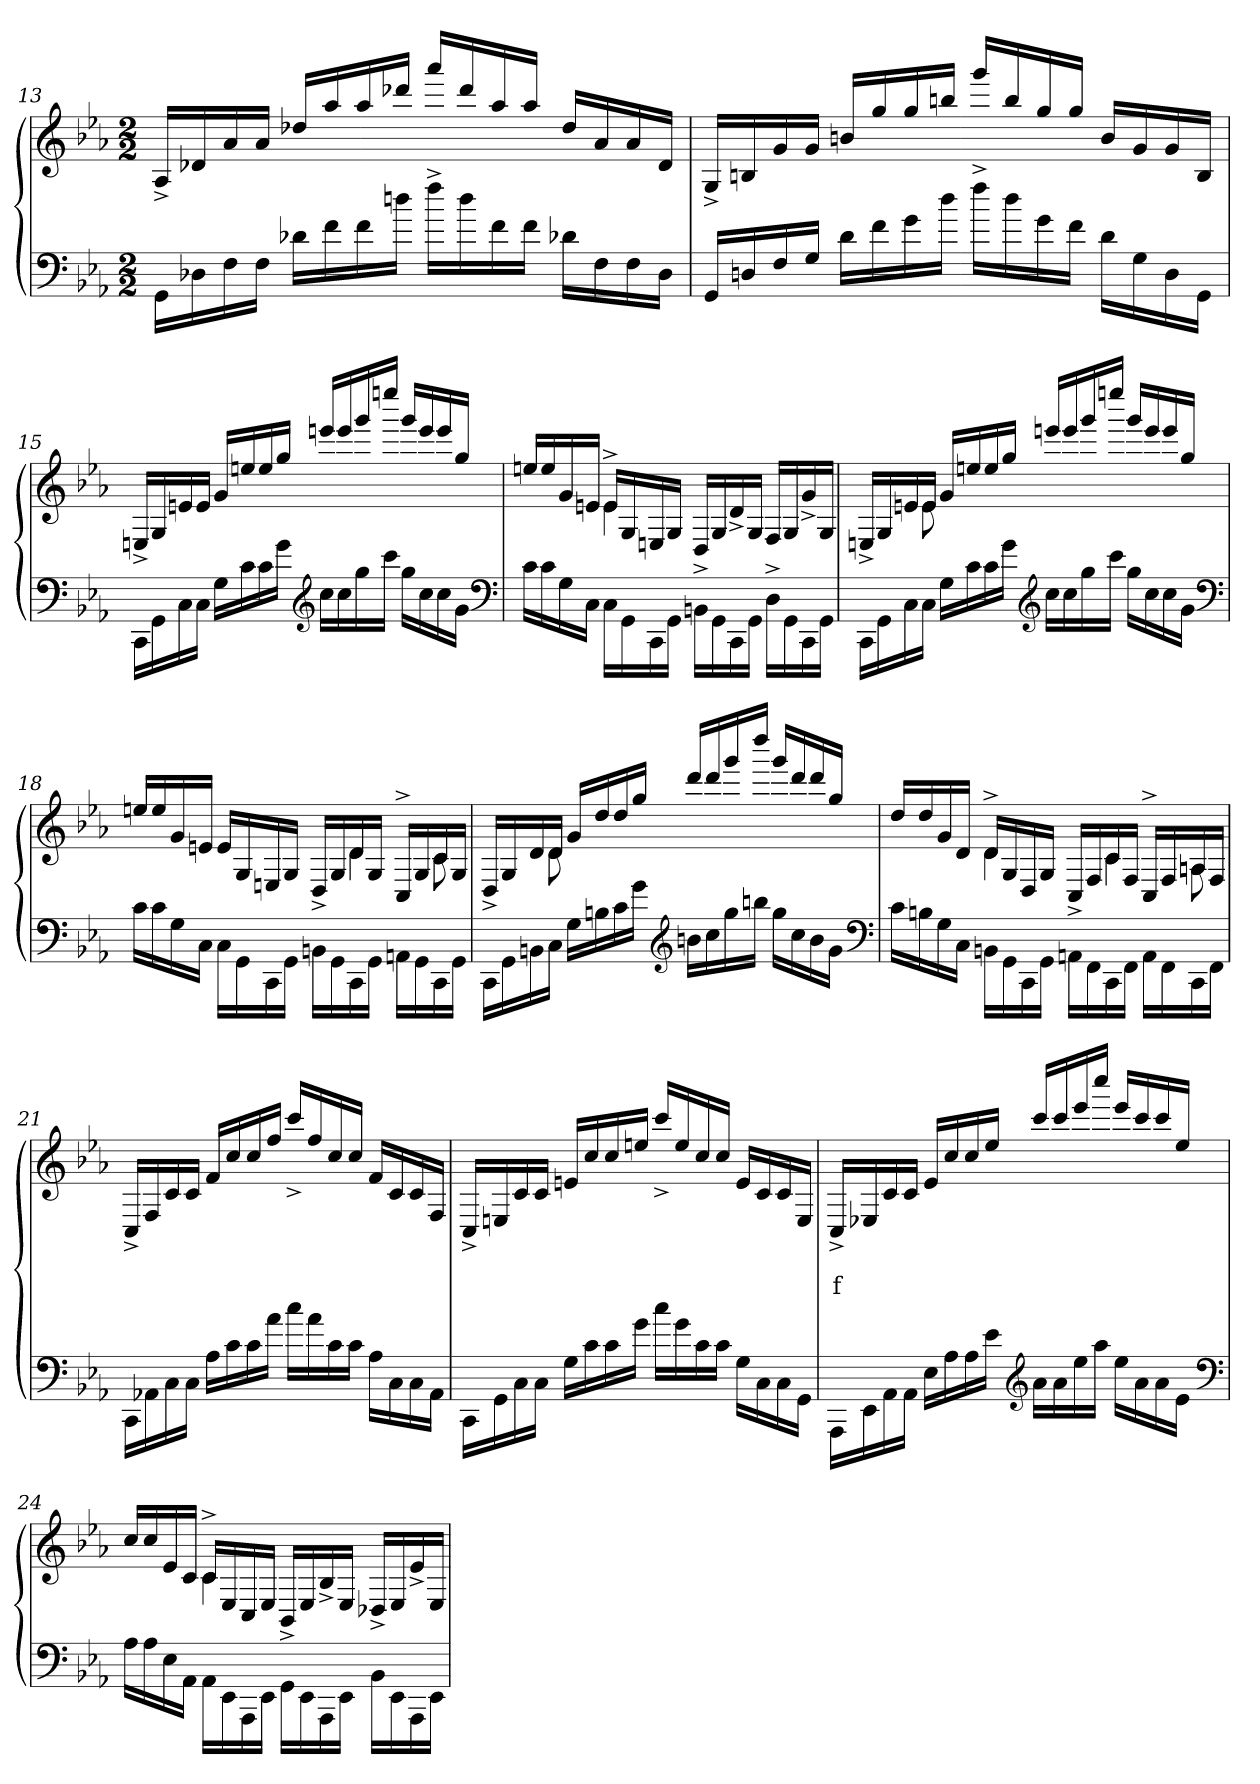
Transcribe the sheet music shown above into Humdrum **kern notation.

**kern	**kern	**text	**text
*part2	*part1	*part1	*part1
*staff2	*staff1	*staff1	*staff1
*clefF4	*clefG2	*	*
*k[b-e-a-]	*k[b-e-a-]	*	*
*M2/2	*M2/2	*	*
=13	=13	=13	=13
16GG\LL	16A-^>LL	.	.
16D-X	16d-X	.	.
16F	16a-	.	.
16FJJ	16a-JJ	.	.
16d-LL	16dd-/LL	.	.
16f	16aa-	.	.
16f	16aa-	.	.
16ddnJJ	16ddd-JJ	.	.
16ff^>LL	16aaa-/LL	.	.
16dd	16ddd-	.	.
16f	16aa-	.	.
16fJJ	16aa-JJ	.	.
16d-XLL	16dd-LL	.	.
16F	16a-	.	.
16F	16a-	.	.
16D-JJ	16d-JJ	.	.
=14	=14	=14	=14
16GGLL	16G^>LL	.	.
16Dn	16Bn	.	.
16F	16g	.	.
16GJJ	16gJJ	.	.
16dLL	16bn/LL	.	.
16f	16gg	.	.
16g	16gg	.	.
16ddJJ	16bbnJJ	.	.
16ffLL	16ggg^>/LL	.	.
16dd	16bb	.	.
16g	16gg	.	.
16fJJ	16ggJJ	.	.
16dLL	16bLL	.	.
16G	16g	.	.
16D	16g	.	.
16GGJJ	16BJJ	.	.
=15	=15	=15	=15
16CC\LL	16En^>LL	.	.
16GG	16G	.	.
16C	16en	.	.
16CJJ	16eJJ	.	.
16GLL	16g/LL	.	.
16c	16een	.	.
16c	16ee	.	.
16gJJ	16ggJJ	.	.
*clefG2	*	*	*
16ccLL	16eeen/LL	.	.
16cc	16eee	.	.
16gg	16ggg	.	.
16cccJJ	16eeeenJJ	.	.
16ggLL	16ggg/LL	.	.
16cc	16eee	.	.
16cc	16eee	.	.
16gJJ	16ggJJ	.	.
*clefF4	*	*	*
=16	=16	=16	=16
*	*^	*	*
16c\LL	16een/LL	4ryy	.	.
16c	16ee	.	.	.
16G	16g	.	.	.
16CJJ	16enJJ	.	.	.
16C\LL	16e^>/LL	4e	.	.
16GG	16G	.	.	.
16CC	16En	.	.	.
16GGJJ	16GJJ	.	.	.
16BBn^>\LL	16D/LL	2ryy	.	.
16GG	16G	.	.	.
16CC	16d^>	.	.	.
16GGJJ	16GJJ	.	.	.
16D^>\LL	16F/LL	.	.	.
16GG	16G	.	.	.
16CC	16g^>	.	.	.
16GGJJ	16GJJ	.	.	.
=17	=17	=17	=17	=17
16CC\LL	16En^>/LL	8.ryy	.	.
16GG	16G	.	.	.
16C	16en	.	.	.
16CJJ	16eJJ	8e	.	.
16G\LL	16g/LL	.	.	.
16c	16een	2ryy	.	.
16c	16ee	.	.	.
16gJJ	16ggJJ	.	.	.
*clefG2	*	*	*	*
16cc\LL	16eeen/LL	.	.	.
16cc	16eee	.	.	.
16gg	16ggg	.	.	.
16cccJJ	16eeeenJJ	.	.	.
16gg\LL	16ggg/LL	.	.	.
16cc	16eee	8.ryy	.	.
16cc	16eee	.	.	.
16gJJ	16ggJJ	.	.	.
*clefF4	*	*	*	*
=18	=18	=18	=18	=18
16c\LL	16een/LL	8ryy	.	.
16c	16ee	.	.	.
*	*v	*v	*	*
16G	16g	.	.
16CJJ	16enJJ	.	.
16C\LL	16e/LL	.	.
16GG	16G	.	.
16CC	16En	.	.
16GGJJ	16GJJ	.	.
16BBn\LL	16D^>/LL	.	.
16GG	16G	.	.
*	*^	*	*
16CC	16d	4d\	.	.
16GGJJ	16GJJ	.	.	.
16AAn\LL	16C^>/LL	.	.	.
16GG	16G	.	.	.
16CC	16c	8c\	.	.
16GGJJ	16GJJ	.	.	.
=19	=19	=19	=19	=19
16CC\LL	16D^>/LL	8.ryy	.	.
16GG	16G	.	.	.
16BBn	16d	.	.	.
16CJJ	16dJJ	8d	.	.
16GLL	16g/LL	.	.	.
16Bn	16dd	2ryy	.	.
16c	16dd	.	.	.
16gJJ	16ggJJ	.	.	.
*clefG2	*	*	*	*
16bnLL	16ddd/LL	.	.	.
16cc	16ddd	.	.	.
16gg	16ggg	.	.	.
16bbnJJ	16ddddJJ	.	.	.
16ggLL	16ggg/LL	.	.	.
16cc	16ddd	8.ryy	.	.
16b	16ddd	.	.	.
16gJJ	16ggJJ	.	.	.
*clefF4	*	*	*	*
=20	=20	=20	=20	=20
16cLL	16ddLL	4ryy	.	.
16Bn	16dd	.	.	.
16G	16g	.	.	.
16CJJ	16dJJ	.	.	.
16BBn\LL	16d^>LL	4d	.	.
16GG	16G	.	.	.
16CC	16D	.	.	.
16GGJJ	16GJJ	.	.	.
16AAn\LL	16C^>LL	8ryy	.	.
16FF	16F	.	.	.
16CC	16c	4c\	.	.
16FFJJ	16FJJ	.	.	.
16AA\LL	16C^>LL	.	.	.
16FF	16F	.	.	.
16CC	16An	8An\	.	.
16FFJJ	16FJJ	.	.	.
*	*v	*v	*	*
=21	=21	=21	=21
16CC\LL	16C^>/LL	.	.
16AA-X	16F	.	.
16C	16c	.	.
16CJJ	16cJJ	.	.
16A-\LL	16f/LL	.	.
16c	16cc	.	.
16c	16cc	.	.
16a-JJ	16ffJJ	.	.
16cc\LL	16ccc^>/LL	.	.
16a-	16ff	.	.
16c	16cc	.	.
16cJJ	16ccJJ	.	.
16A-\LL	16f/LL	.	.
16C	16c	.	.
16C	16c	.	.
16AA-JJ	16FJJ	.	.
=22	=22	=22	=22
16CC\LL	16C^>/LL	.	.
16GG	16En	.	.
16C	16c	.	.
16CJJ	16cJJ	.	.
16G\LL	16en/LL	.	.
16c	16cc	.	.
16c	16cc	.	.
16gJJ	16eenJJ	.	.
16cc\LL	16ccc^>/LL	.	.
16g	16ee	.	.
16c	16cc	.	.
16cJJ	16ccJJ	.	.
16G\LL	16e/LL	.	.
16C	16c	.	.
16C	16c	.	.
16GGJJ	16EJJ	.	.
=23	=23	=23	=23
16AAA-\LL	16C^>/LL	.	f
16EE-	16E-X	.	.
16AA-	16c	.	.
16AA-JJ	16cJJ	.	.
16E-\LL	16e-/LL	.	.
16A-	16cc	.	.
16A-	16cc	.	.
16e-JJ	16ee-JJ	.	.
*clefG2	*	*	*
16a-\LL	16ccc/LL	.	.
16a-	16ccc	.	.
16ee-	16eee-	.	.
16aa-JJ	16ccccJJ	.	.
16ee-\LL	16eee-/LL	.	.
16a-	16ccc	.	.
16a-	16ccc	.	.
16e-JJ	16ee-JJ	.	.
*clefF4	*	*	*
=24	=24	=24	=24
*	*^	*	*
16A-\LL	16cc/LL	4ryy	.	.
16A-	16cc	.	.	.
16E-	16e-	.	.	.
16AA-JJ	16cJJ	.	.	.
16AA-\LL	16c^>/LL	4c	.	.
16EE-	16E-	.	.	.
16AAA-	16C	.	.	.
16EE-JJ	16E-JJ	.	.	.
16GG\LL	16BB-^>/LL	2ryy	.	.
16EE-	16E-	.	.	.
16AAA-	16B-^>	.	.	.
16EE-JJ	16E-JJ	.	.	.
16BB-\LL	16D-X^>LL	.	.	.
16EE-	16E-	.	.	.
16AAA-	16e-^>	.	.	.
16EE-JJ	16E-JJ	.	.	.
*	*v	*v	*	*
=	=	=	=
*-	*-	*-	*-
